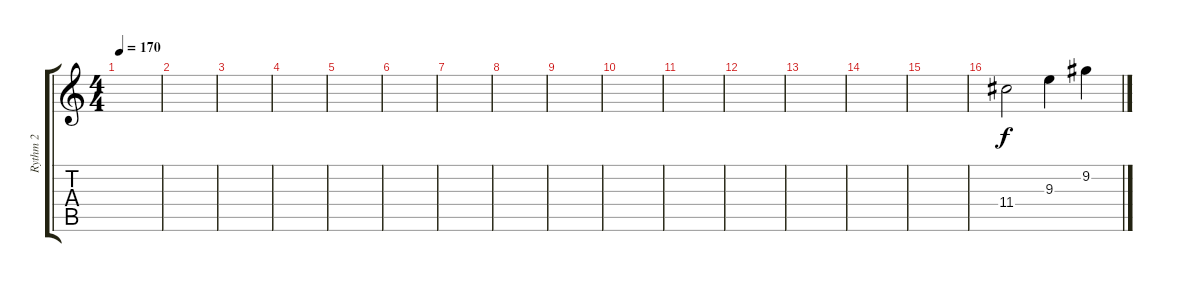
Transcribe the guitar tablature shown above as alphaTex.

\track ("Rythm 2" "Rythm 2") {instrument electricguitarclean}
\staff {score tabs}
\tuning (E4 B3 G3 D3 A2 E2) {hide}
\ts (4 4)
\tempo 170
\clef g2
\ks c
|
|
|
|
|
|
|
|
|
|
|
|
|
|
|
11.4.2 9.3.4 9.2.4
